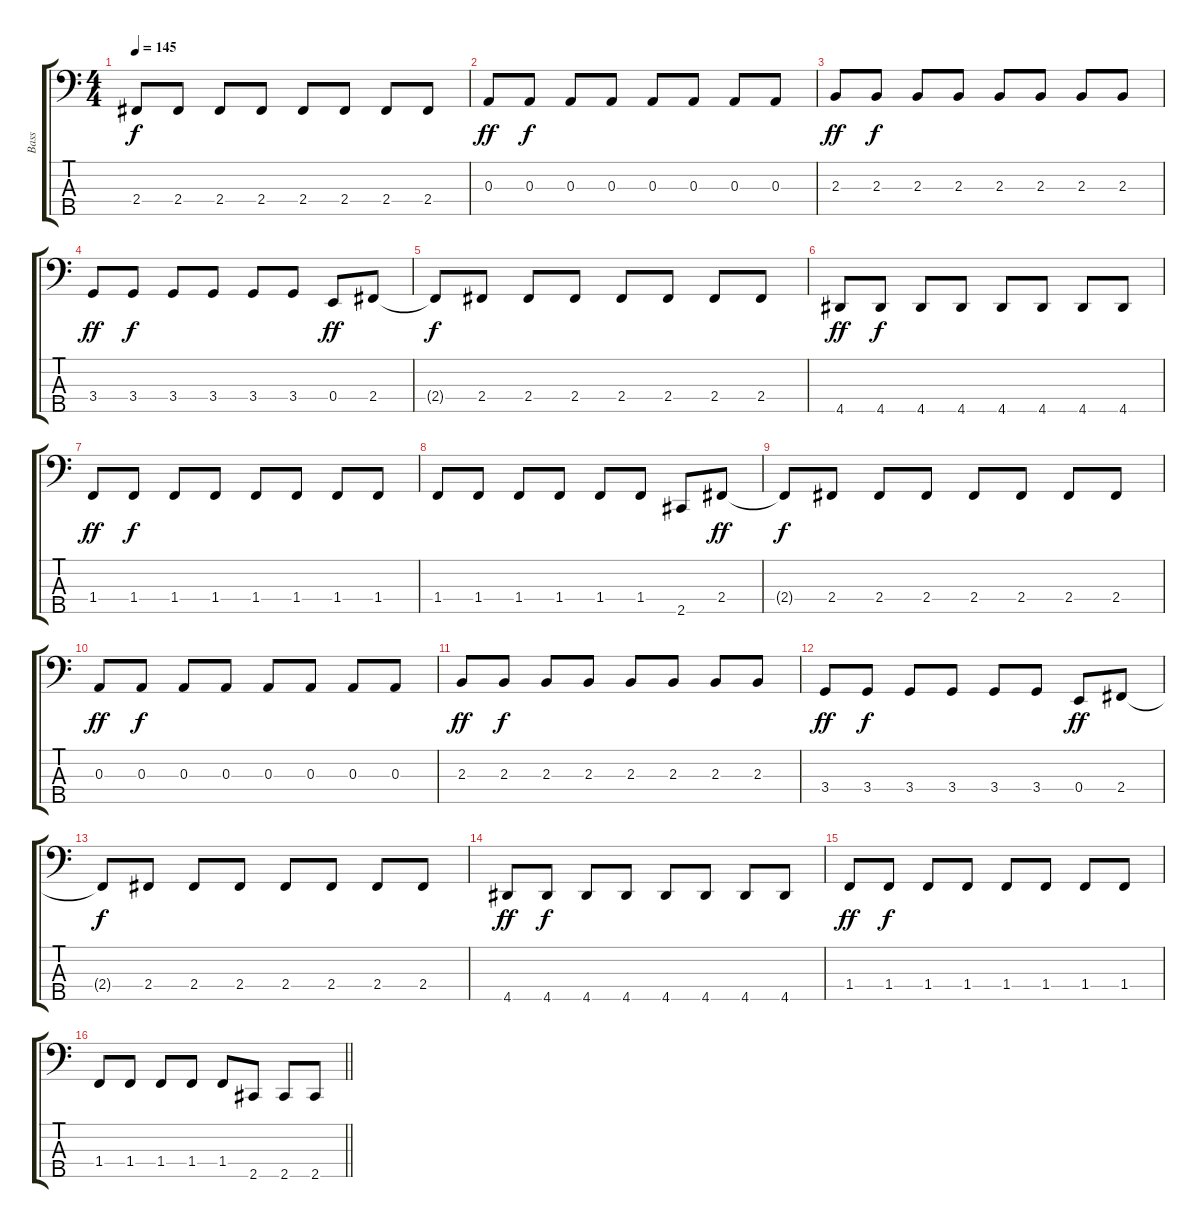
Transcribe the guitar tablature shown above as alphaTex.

\track ("Bass" "Bass") {instrument electricbassfinger}
\staff {score tabs}
\tuning (G2 D2 A1 E1 B0) {hide}
\ts (4 4)
\tempo 145
\clef f4
\ks c
2.4{t}.8{dy f} 2.4.8 2.4.8 2.4.8 2.4.8 2.4.8 2.4.8 2.4.8 |
0.3.8{dy ff} 0.3.8{dy f} 0.3.8 0.3.8 0.3.8 0.3.8 0.3.8 0.3.8 |
2.3.8{dy ff} 2.3.8{dy f} 2.3.8 2.3.8 2.3.8 2.3.8 2.3.8 2.3.8 |
3.4.8{dy ff} 3.4.8{dy f} 3.4.8 3.4.8 3.4.8 3.4.8 0.4.8{dy ff} 2.4.8 |
2.4{t}.8{dy f} 2.4.8 2.4.8 2.4.8 2.4.8 2.4.8 2.4.8 2.4.8 |
4.5.8{dy ff} 4.5.8{dy f} 4.5.8 4.5.8 4.5.8 4.5.8 4.5.8 4.5.8 |
1.4.8{dy ff} 1.4.8{dy f} 1.4.8 1.4.8 1.4.8 1.4.8 1.4.8 1.4.8 |
1.4.8 1.4.8 1.4.8 1.4.8 1.4.8 1.4.8 2.5.8 2.4.8{dy ff} |
2.4{t}.8{dy f} 2.4.8 2.4.8 2.4.8 2.4.8 2.4.8 2.4.8 2.4.8 |
0.3.8{dy ff} 0.3.8{dy f} 0.3.8 0.3.8 0.3.8 0.3.8 0.3.8 0.3.8 |
2.3.8{dy ff} 2.3.8{dy f} 2.3.8 2.3.8 2.3.8 2.3.8 2.3.8 2.3.8 |
3.4.8{dy ff} 3.4.8{dy f} 3.4.8 3.4.8 3.4.8 3.4.8 0.4.8{dy ff} 2.4.8 |
2.4{t}.8{dy f} 2.4.8 2.4.8 2.4.8 2.4.8 2.4.8 2.4.8 2.4.8 |
4.5.8{dy ff} 4.5.8{dy f} 4.5.8 4.5.8 4.5.8 4.5.8 4.5.8 4.5.8 |
1.4.8{dy ff} 1.4.8{dy f} 1.4.8 1.4.8 1.4.8 1.4.8 1.4.8 1.4.8 |
\barLineRight lightlight
1.4.8 1.4.8 1.4.8 1.4.8 1.4.8 2.5.8 2.5.8 2.5.8
